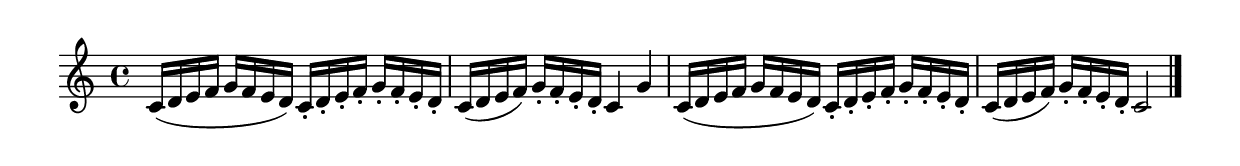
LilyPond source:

\version "2.18.2"

melody = {
    \relative c' {
    \clef treble
    \time 4/4
    
    c16 (d16 e16 f16 g16 f16 e16 d16)
    c16-. d16-. e16-. f16-. g16-. f16-. e16-. d16-.
    c16 (d16 e16 f16) g16-. f16-. e16-. d16-.
    c4 g'4
    c,16 (d16 e16 f16 g16 f16 e16 d16)
    c16-. d16-. e16-. f16-. g16-. f16-. e16-. d16-.
    c16 (d16 e16 f16) g16-. f16-. e16-. d16-.
    c2 \bar "|."

    }
}

% Export melody to pdf and midi files

\score{
    \melody
    \layout {
        \context {
        \Score
        \omit BarNumber }
    indent = #0 }
    % Remove % if you need a midi file
    % \midi {}
    }